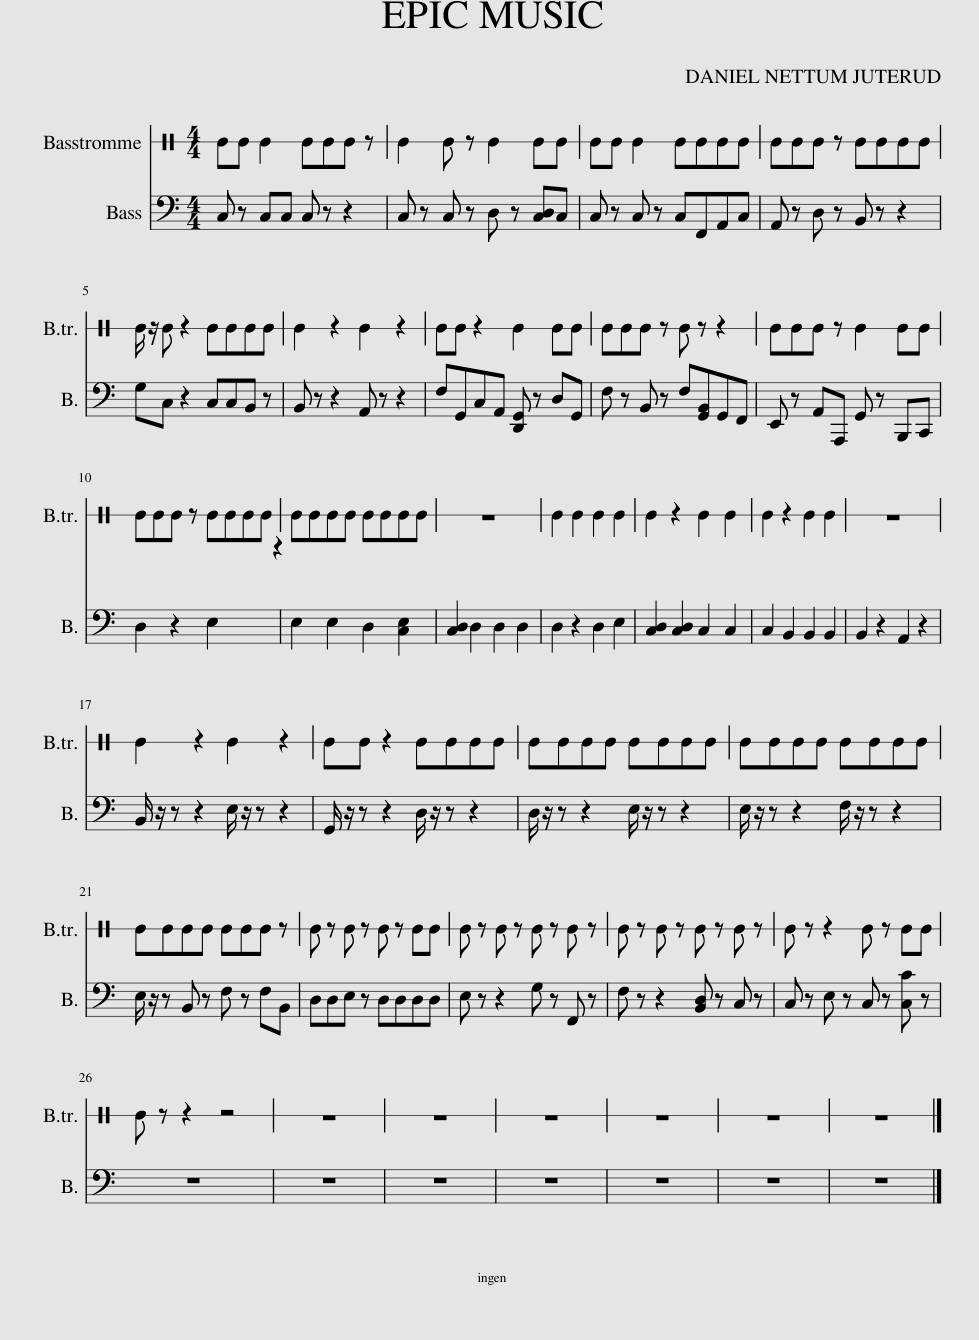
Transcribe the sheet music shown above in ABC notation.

X:1
%%score 1 2
L:1/8
M:4/4
I:linebreak $
K:C
V:1 perc stafflines=1
K:none
V:2 bass
V:1
 EE E2 EEE z | E2 E z E2 EE | EE E2 EEEE | EEE z EEEE |$ E/ z/ E z2 EEEE | %5
 E2 z2 E2 z2 | EE z2 E2 EE | EEE z E z z2 | EEE z E2 EE |$ EEE z EEEE | %10
 EEEE EEEE | z8 | E2 E2 E2 E2 | E2 z2 E2 E2 | E2 z2 E2 E2 | %15
 z8 |$ E2 z2 E2 z2 | EE z2 EEEE | EEEE EEEE | EEEE EEEE |$ %20
 EEEE EEE z | E z E z E z EE | E z E z E z E z | E z E z E z E z | E z z2 E z EE |$ %25
 E z z2 z4 | z8 | z8 | z8 | z8 | %30
 z8 | z8 |] %32
V:2
 C, z C,C, C, z z2 | C, z C, z D, z [C,D,]C, | C, z C, z C,F,,A,,C, | A,, z D, z B,, z z2 |$ G,C, z2 C,C,B,, z | %5
 B,, z z2 A,, z z2 | F,G,,C,A,, [D,,G,,] z D,G,, | F, z B,, z F,[G,,B,,]G,,F,, | E,, z A,,A,,, G,, z B,,,C,, |$ D,2 z2 E,2 z2 | %10
 E,2 E,2 D,2 [C,E,]2 | [C,D,]2 D,2 D,2 D,2 | D,2 z2 D,2 E,2 | [C,D,]2 [C,D,]2 C,2 C,2 | C,2 B,,2 B,,2 B,,2 | %15
 B,,2 z2 A,,2 z2 |$ B,,/ z/ z z2 E,/ z/ z z2 | G,,/ z/ z z2 D,/ z/ z z2 | D,/ z/ z z2 E,/ z/ z z2 | E,/ z/ z z2 F,/ z/ z z2 |$ %20
 E,/ z/ z B,, z F, z F,B,, | D,D,E, z D,D,D,D, | E, z z2 G, z F,, z | F, z z2 [B,,D,] z C, z | C, z E, z C, z [C,C] z |$ %25
 z8 | z8 | z8 | z8 | z8 | %30
 z8 | z8 |] %32
